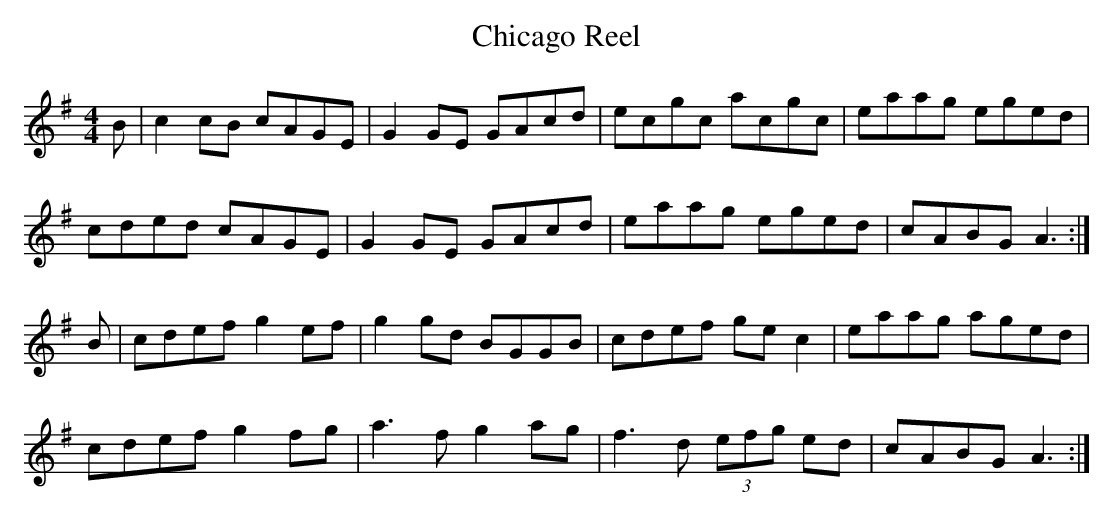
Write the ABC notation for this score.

X:1
T:Chicago Reel
M:4/4
L:1/8
K:A dorian
B|c2 cB cAGE|G2 GE GAcd|ecgc acgc|eaag eged|
cded cAGE|G2 GE GAcd|eaag eged|cABG A3:|]
B|cdef g2 ef|g2 gd BGGB|cdef ge c2|eaag aged|
cdef g2 fg|a3 f g2 ag|f3 d (3efg ed|cABG A3:|]
